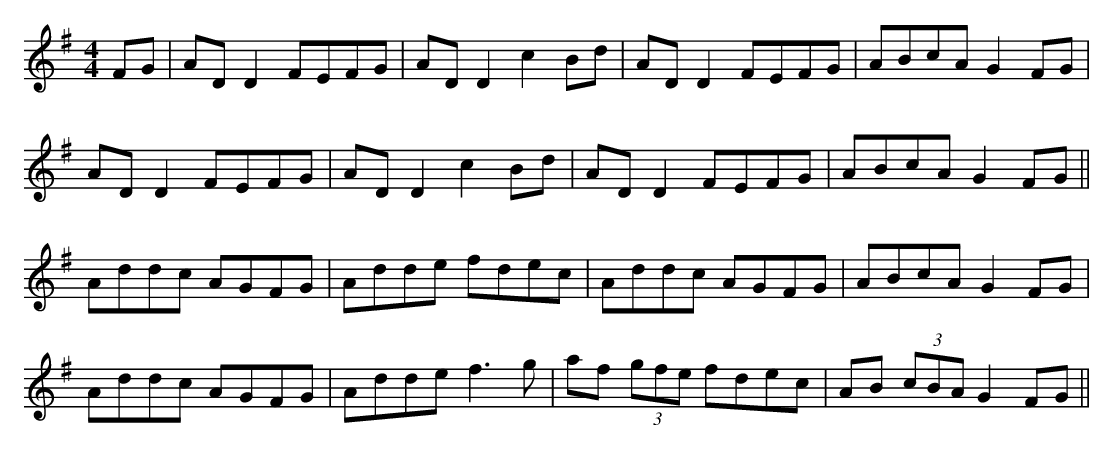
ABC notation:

X:1
M:4/4
K:Dmix
FG|AD D2 FEFG|AD D2 c2 Bd|AD D2 FEFG|ABcA G2 FG|
AD D2 FEFG|AD D2 c2 Bd|AD D2 FEFG|ABcA G2 FG||
Addc AGFG|Adde fdec|Addc AGFG|ABcA G2 FG|
Addc AGFG|Adde f3g|af (3gfe fdec|AB (3cBA G2 FG||
